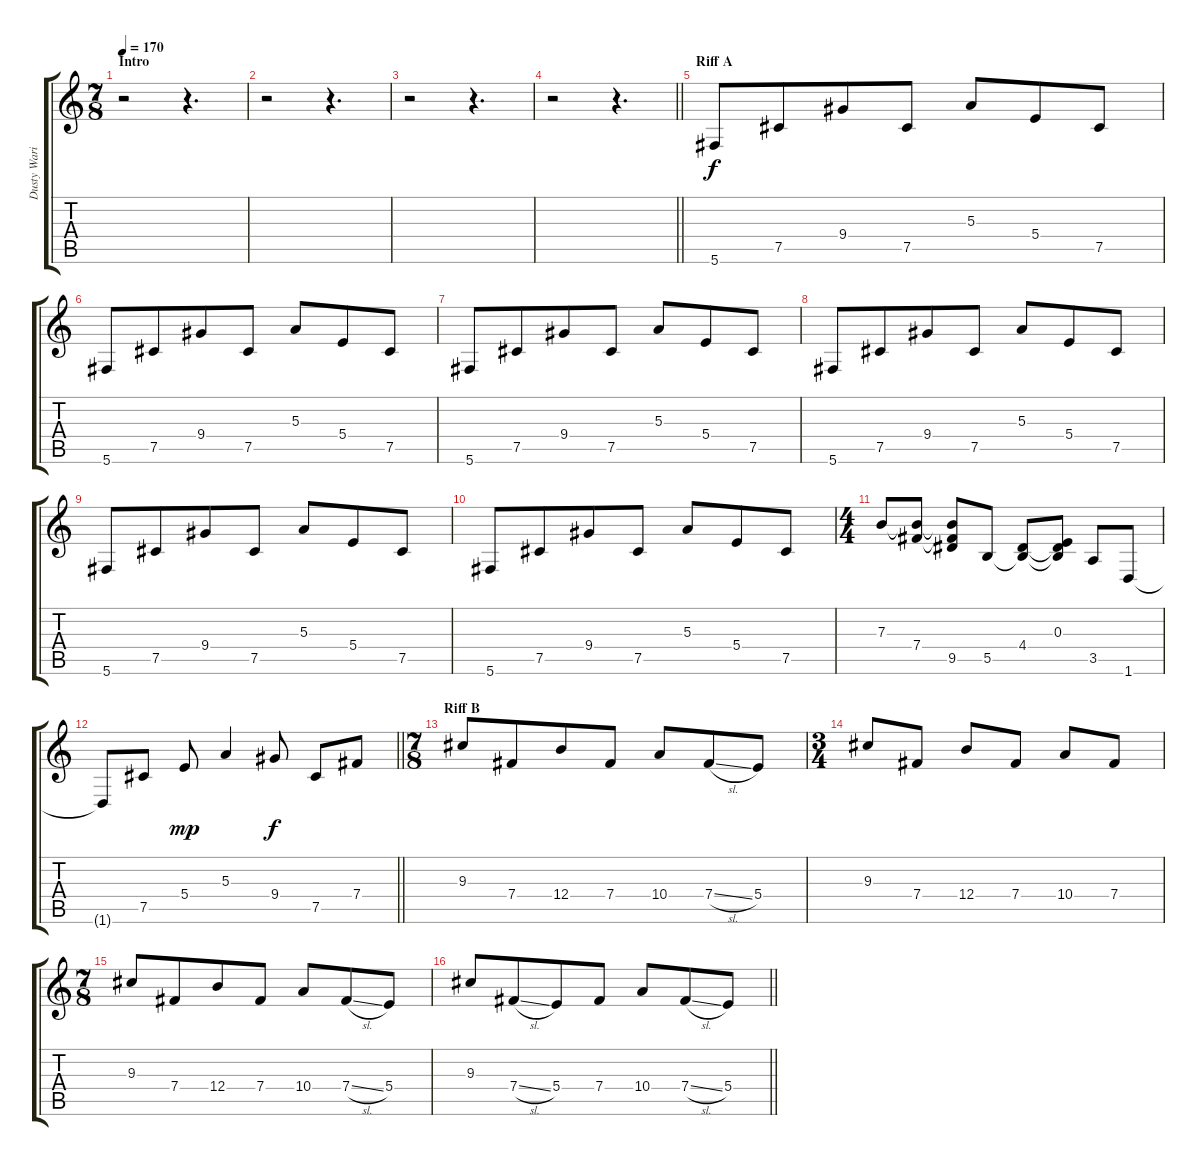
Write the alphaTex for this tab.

\track ("Dusty Waring" "Dusty Wari") {instrument overdrivenguitar}
\staff {score tabs}
\tuning (Db4 Ab3 E3 B2 Gb2 Db2) {hide}
\ts (7 8)
\section ("" "Intro")
\tempo 170
\clef g2
\ks c
r.2{dy f instrument overdrivenguitar} r.4{d} |
r.2 r.4{d} |
r.2 r.4{d} |
\barLineRight lightlight
r.2 r.4{d} |
\section ("" "Riff A")
5.6.8 7.5.8 9.4.8 7.5.8 5.3.8 5.4.8 7.5.8 |
5.6.8 7.5.8 9.4.8 7.5.8 5.3.8 5.4.8 7.5.8 |
5.6.8 7.5.8 9.4.8 7.5.8 5.3.8 5.4.8 7.5.8 |
5.6.8 7.5.8 9.4.8 7.5.8 5.3.8 5.4.8 7.5.8 |
5.6.8 7.5.8 9.4.8 7.5.8 5.3.8 5.4.8 7.5.8 |
5.6.8 7.5.8 9.4.8 7.5.8 5.3.8 5.4.8 7.5.8 |
\ts (4 4)
7.3.8 (7.3{t} 7.4).8 (7.3{t} 7.4{t} 9.5).8 5.5.8 (4.4 5.5{t}).8 (0.3 4.4{t} 5.5{t}).8 3.5.8 1.6.8 |
\barLineRight lightlight
1.6{t}.8 7.5.8 5.4.8{dy mp} 5.3.4 9.4.8{dy f} 7.5.8 7.4.8 |
\ts (7 8)
\section ("" "Riff B")
9.3.8 7.4.8 12.4.8 7.4.8 10.4.8 7.4{sl}.8 5.4.8 |
\ts (3 4)
9.3.8 7.4.8 12.4.8 7.4.8 10.4.8 7.4.8 |
\ts (7 8)
9.3.8 7.4.8 12.4.8 7.4.8 10.4.8 7.4{sl}.8 5.4.8 |
\barLineRight lightlight
9.3.8 7.4{sl}.8 5.4.8 7.4.8 10.4.8 7.4{sl}.8 5.4.8
